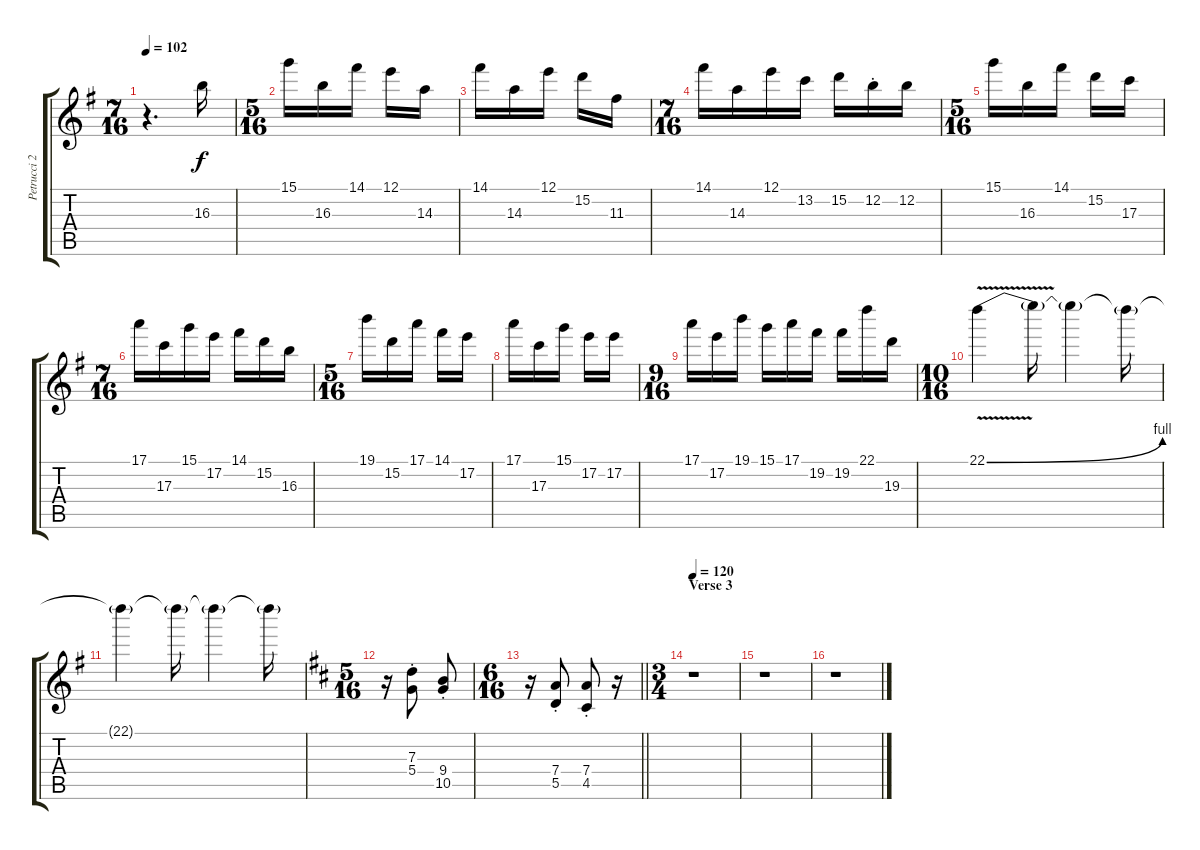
\track ("Petrucci 2" "Petrucci 2") {instrument overdrivenguitar}
\staff {score tabs}
\tuning (E4 B3 G3 D3 A2 E2) {hide}
\ts (7 16)
\tempo 102
\clef g2
\ks eminor
r.4{d dy f} 16.3.16{volume 13 balance 12} |
\ts (5 16)
15.1.16 16.3.16 14.1.16 12.1.16 14.3.16 |
14.1.16 14.3.16 12.1.16 15.2.16 11.3.16 |
\ts (7 16)
14.1.16 14.3.16 12.1.16 13.2.16 15.2.16 12.2{st}.16 12.2.16 |
\ts (5 16)
15.1.16 16.3.16 14.1.16 15.2.16 17.3.16 |
\ts (7 16)
17.1.16 17.3.16 15.1.16 17.2.16 14.1.16 15.2.16 16.3.16 |
\ts (5 16)
19.1.16 15.2.16 17.1.16 14.1.16 17.2.16 |
17.1.16 17.3.16 15.1.16 17.2.16 17.2.16 |
\ts (9 16)
17.1.16 17.2.16 19.1.16 15.1.16 17.1.16 19.2.16 19.2.16 22.1.16 19.3.16 |
\ts (10 16)
22.1{be (bend 0 0 60 4) v}.4{volume 14} 22.1{t}.16 22.1{t}.4 22.1{t}.16 |
22.1{t}.4 22.1{t}.16 22.1{t}.4 22.1{t}.16 |
\ts (5 16)
\ks bminor
r.16 (7.3{st} 5.4{st}).8 (9.4{st} 10.5{st}).8 |
\ts (6 16)
\barLineRight lightlight
r.16 (7.4{st} 5.5{st}).8 (7.4{st} 4.5{st}).8 r.16 |
\ts (3 4)
\section ("" "Verse 3")
\tempo 120
r.1 |
r.1 |
r.1
